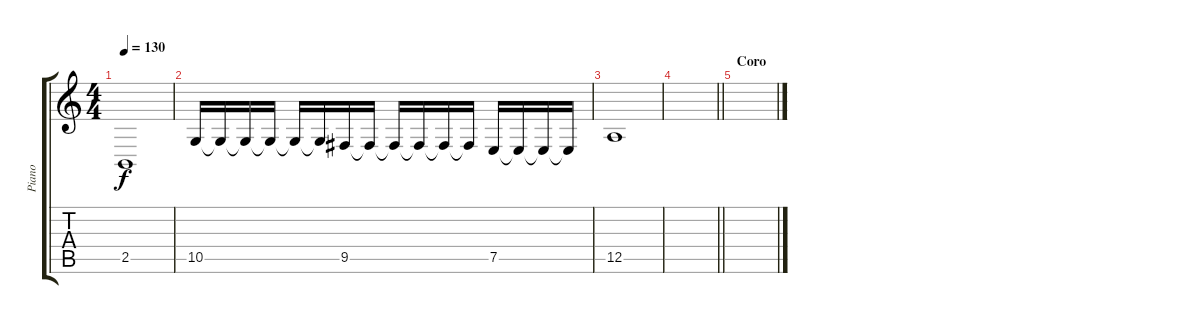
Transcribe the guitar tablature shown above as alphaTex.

\track ("Piano" "Piano") {instrument acousticgrandpiano}
\staff {score tabs}
\tuning (E4 B3 G3 D3 A2 E2) {hide}
\ts (4 4)
\tempo 130
\clef g2
\ks c
2.5.1{dy f} |
10.5.16 10.5{t}.16 10.5{t}.16 10.5{t}.16 10.5{t}.16 10.5{t}.16 9.5.16 9.5{t}.16 9.5{t}.16 9.5{t}.16 9.5{t}.16 9.5{t}.16 7.5.16 7.5{t}.16 7.5{t}.16 7.5{t}.16 |
12.5.1 |
\barLineRight lightlight
|
\section ("" "Coro")
